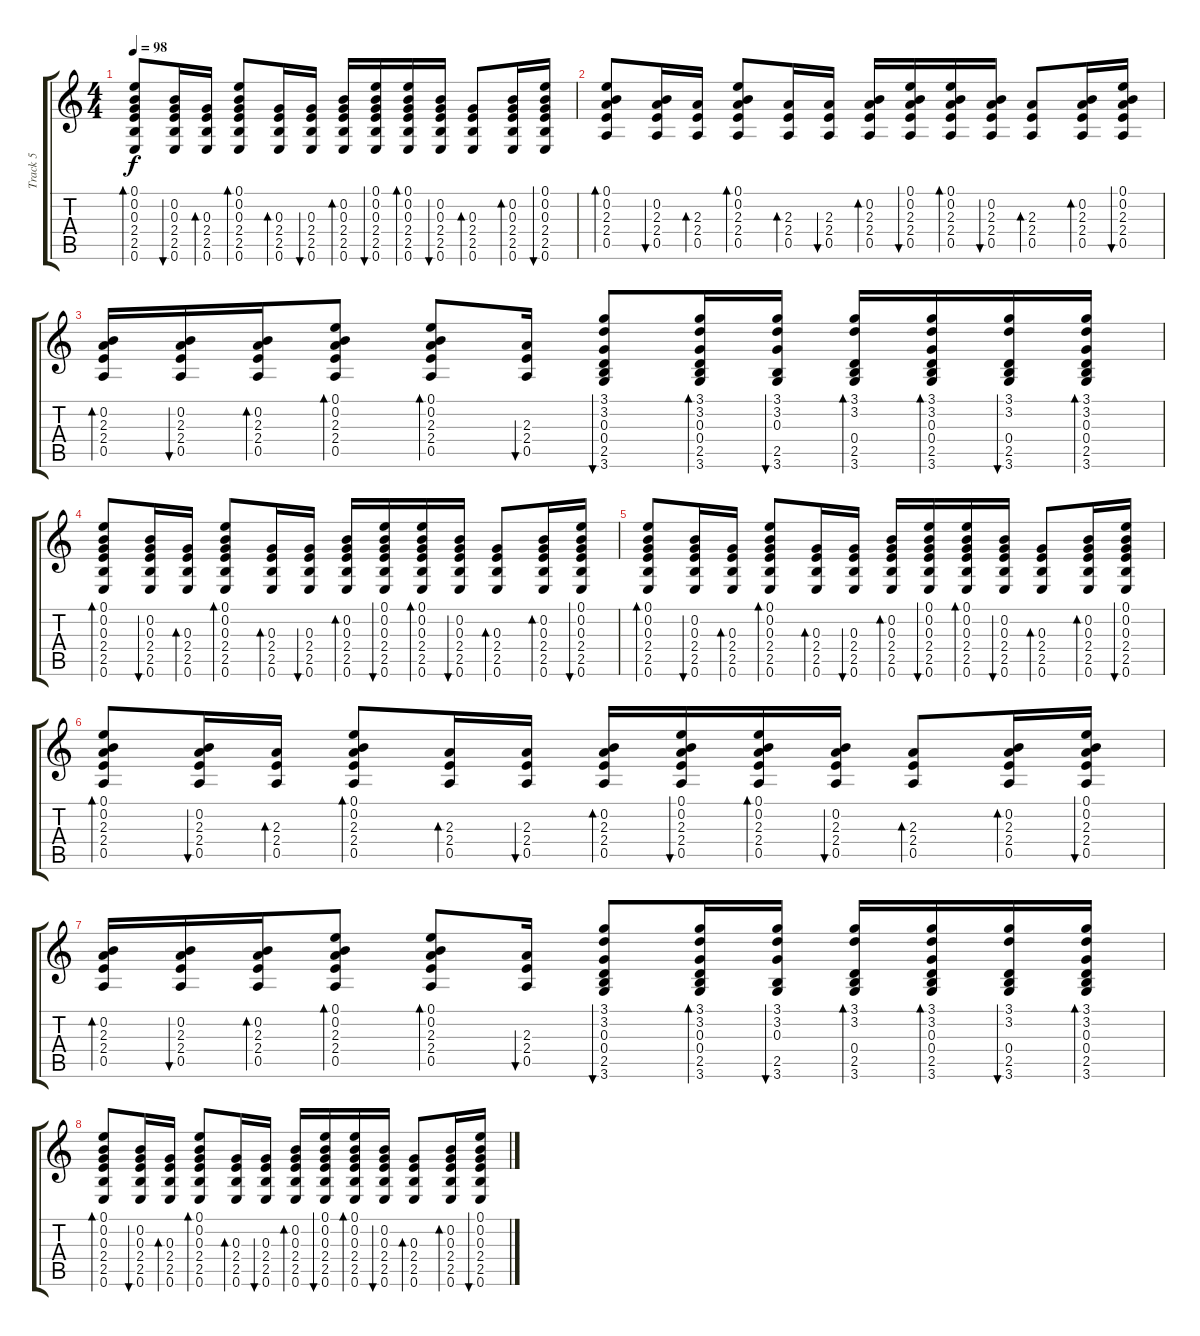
\track ("Track 5" "Track 5") {instrument acousticguitarsteel}
\staff {score tabs}
\tuning (E4 B3 G3 D3 A2 E2) {hide}
\ts (4 4)
\tempo 98
\clef g2
\ks c
(0.1 0.2 0.3 2.4 2.5 0.6).8{bd 60 dy f} (0.2 0.3 2.4 2.5 0.6).16{bu 60} (0.3 2.4 2.5 0.6).16{bd 60} (0.1 0.2 0.3 2.4 2.5 0.6).8{bd 60} (0.3 2.4 2.5 0.6).16{bd 60} (0.3 2.4 2.5 0.6).16{bu 60} (0.2 0.3 2.4 2.5 0.6).16{bd 60} (0.1 0.2 0.3 2.4 2.5 0.6).16{bu 60} (0.1 0.2 0.3 2.4 2.5 0.6).16{bd 60} (0.2 0.3 2.4 2.5 0.6).16{bu 60} (0.3 2.4 2.5 0.6).8{bd 60} (0.2 0.3 2.4 2.5 0.6).16{bd 60} (0.1 0.2 0.3 2.4 2.5 0.6).16{bu 60} |
(0.1 0.2 2.3 2.4 0.5).8{bd 60} (0.2 2.3 2.4 0.5).16{bu 60} (2.3 2.4 0.5).16{bd 60} (0.1 0.2 2.3 2.4 0.5).8{bd 60} (2.3 2.4 0.5).16{bd 60} (2.3 2.4 0.5).16{bu 60} (0.2 2.3 2.4 0.5).16{bd 60} (0.1 0.2 2.3 2.4 0.5).16{bu 60} (0.1 0.2 2.3 2.4 0.5).16{bd 60} (0.2 2.3 2.4 0.5).16{bu 60} (2.3 2.4 0.5).8{bd 60} (0.2 2.3 2.4 0.5).16{bd 60} (0.1 0.2 2.3 2.4 0.5).16{bu 60} |
(0.2 2.3 2.4 0.5).16{bd 60} (0.2 2.3 2.4 0.5).16{bu 60} (0.2 2.3 2.4 0.5).16{bd 60} (0.1 0.2 2.3 2.4 0.5).8{bd 60} (0.1 0.2 2.3 2.4 0.5).8{bd 60} (2.3 2.4 0.5).16{bu 60} (3.1 3.2 0.3 0.4 2.5 3.6).8{bu 60} (3.1 3.2 0.3 0.4 2.5 3.6).16{bd 60} (3.1 3.2 0.3 2.5 3.6).16{bu 60} (3.1 3.2 0.4 2.5 3.6).16{bd 60} (3.1 3.2 0.3 0.4 2.5 3.6).16{bd 60} (3.1 3.2 0.4 2.5 3.6).16{bu 60} (3.1 3.2 0.3 0.4 2.5 3.6).16{bd 60} |
(0.1 0.2 0.3 2.4 2.5 0.6).8{bd 60} (0.2 0.3 2.4 2.5 0.6).16{bu 60} (0.3 2.4 2.5 0.6).16{bd 60} (0.1 0.2 0.3 2.4 2.5 0.6).8{bd 60} (0.3 2.4 2.5 0.6).16{bd 60} (0.3 2.4 2.5 0.6).16{bu 60} (0.2 0.3 2.4 2.5 0.6).16{bd 60} (0.1 0.2 0.3 2.4 2.5 0.6).16{bu 60} (0.1 0.2 0.3 2.4 2.5 0.6).16{bd 60} (0.2 0.3 2.4 2.5 0.6).16{bu 60} (0.3 2.4 2.5 0.6).8{bd 60} (0.2 0.3 2.4 2.5 0.6).16{bd 60} (0.1 0.2 0.3 2.4 2.5 0.6).16{bu 60} |
(0.1 0.2 0.3 2.4 2.5 0.6).8{bd 60} (0.2 0.3 2.4 2.5 0.6).16{bu 60} (0.3 2.4 2.5 0.6).16{bd 60} (0.1 0.2 0.3 2.4 2.5 0.6).8{bd 60} (0.3 2.4 2.5 0.6).16{bd 60} (0.3 2.4 2.5 0.6).16{bu 60} (0.2 0.3 2.4 2.5 0.6).16{bd 60} (0.1 0.2 0.3 2.4 2.5 0.6).16{bu 60} (0.1 0.2 0.3 2.4 2.5 0.6).16{bd 60} (0.2 0.3 2.4 2.5 0.6).16{bu 60} (0.3 2.4 2.5 0.6).8{bd 60} (0.2 0.3 2.4 2.5 0.6).16{bd 60} (0.1 0.2 0.3 2.4 2.5 0.6).16{bu 60} |
(0.1 0.2 2.3 2.4 0.5).8{bd 60} (0.2 2.3 2.4 0.5).16{bu 60} (2.3 2.4 0.5).16{bd 60} (0.1 0.2 2.3 2.4 0.5).8{bd 60} (2.3 2.4 0.5).16{bd 60} (2.3 2.4 0.5).16{bu 60} (0.2 2.3 2.4 0.5).16{bd 60} (0.1 0.2 2.3 2.4 0.5).16{bu 60} (0.1 0.2 2.3 2.4 0.5).16{bd 60} (0.2 2.3 2.4 0.5).16{bu 60} (2.3 2.4 0.5).8{bd 60} (0.2 2.3 2.4 0.5).16{bd 60} (0.1 0.2 2.3 2.4 0.5).16{bu 60} |
(0.2 2.3 2.4 0.5).16{bd 60} (0.2 2.3 2.4 0.5).16{bu 60} (0.2 2.3 2.4 0.5).16{bd 60} (0.1 0.2 2.3 2.4 0.5).8{bd 60} (0.1 0.2 2.3 2.4 0.5).8{bd 60} (2.3 2.4 0.5).16{bu 60} (3.1 3.2 0.3 0.4 2.5 3.6).8{bu 60} (3.1 3.2 0.3 0.4 2.5 3.6).16{bd 60} (3.1 3.2 0.3 2.5 3.6).16{bu 60} (3.1 3.2 0.4 2.5 3.6).16{bd 60} (3.1 3.2 0.3 0.4 2.5 3.6).16{bd 60} (3.1 3.2 0.4 2.5 3.6).16{bu 60} (3.1 3.2 0.3 0.4 2.5 3.6).16{bd 60} |
(0.1 0.2 0.3 2.4 2.5 0.6).8{bd 60} (0.2 0.3 2.4 2.5 0.6).16{bu 60} (0.3 2.4 2.5 0.6).16{bd 60} (0.1 0.2 0.3 2.4 2.5 0.6).8{bd 60} (0.3 2.4 2.5 0.6).16{bd 60} (0.3 2.4 2.5 0.6).16{bu 60} (0.2 0.3 2.4 2.5 0.6).16{bd 60} (0.1 0.2 0.3 2.4 2.5 0.6).16{bu 60} (0.1 0.2 0.3 2.4 2.5 0.6).16{bd 60} (0.2 0.3 2.4 2.5 0.6).16{bu 60} (0.3 2.4 2.5 0.6).8{bd 60} (0.2 0.3 2.4 2.5 0.6).16{bd 60} (0.1 0.2 0.3 2.4 2.5 0.6).16{bu 60}
